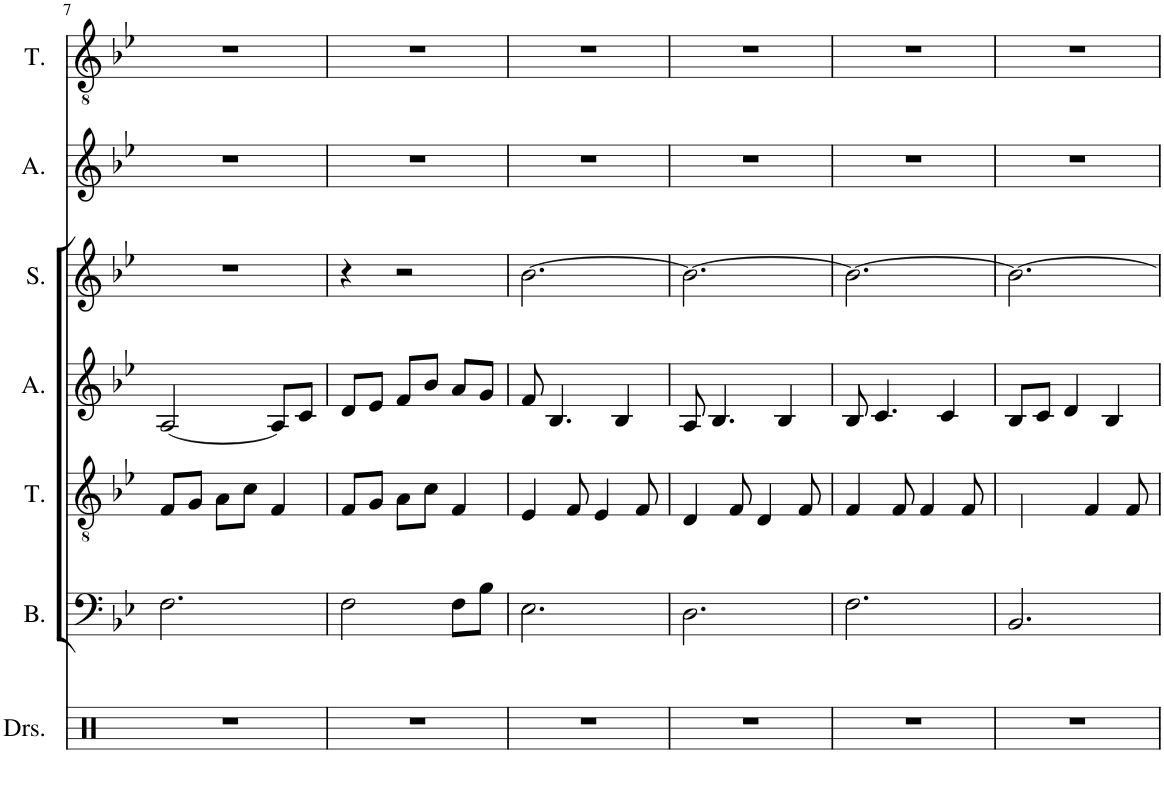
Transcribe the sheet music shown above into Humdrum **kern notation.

**kern	**kern	**kern	**kern	**kern	**kern	**kern
*part7	*part6	*part5	*part4	*part3	*part2	*part1
*staff7	*staff6	*staff5	*staff4	*staff3	*staff2	*staff1
*I"Drumset	*I"Bass	*I"Tenor	*I"Alto	*I"Soprano	*I"Alto	*I"Tenor
*I'Drs.	*I'B.	*I'T.	*I'A.	*I'S.	*I'A.	*I'T.
!!LO:PB:g=z
*clefX	*clefF4	*clefGv2	*clefG2	*clefG2	*clefG2	*clefGv2
*k[]	*k[b-e-]	*k[b-e-]	*k[b-e-]	*k[b-e-]	*k[b-e-]	*k[b-e-]
*M3/4	*M3/4	*M3/4	*M3/4	*M3/4	*M3/4	*M3/4
=7	=7	=7	=7	=7	=7	=7
2.r	2.F\	8F/L	[2A/	2.r	2.r	2.r
.	.	8G/J	.	.	.	.
.	.	8A\L	.	.	.	.
.	.	8c\J	.	.	.	.
.	.	4F/	8A/L]	.	.	.
.	.	.	8c/J	.	.	.
=8	=8	=8	=8	=8	=8	=8
2.r	2F\	8F/L	8d/L	4r	2.r	2.r
.	.	8G/J	8e-/J	.	.	.
.	.	8A\L	8f/L	2r	.	.
.	.	8c\J	8b-/J	.	.	.
.	8F\L	4F/	8a/L	.	.	.
.	8B-\J	.	8g/J	.	.	.
=9	=9	=9	=9	=9	=9	=9
2.r	2.E-\	4E-/	8f/	[2.b-\	2.r	2.r
.	.	.	4.B-/	.	.	.
.	.	8F/	.	.	.	.
.	.	4E-/	.	.	.	.
.	.	.	4B-/	.	.	.
.	.	8F/	.	.	.	.
=10	=10	=10	=10	=10	=10	=10
2.r	2.D\	4D/	8A/	2.b-\_	2.r	2.r
.	.	.	4.B-/	.	.	.
.	.	8F/	.	.	.	.
.	.	4D/	.	.	.	.
.	.	.	4B-/	.	.	.
.	.	8F/	.	.	.	.
=11	=11	=11	=11	=11	=11	=11
2.r	2.F\	4F/	8B-/	2.b-\_	2.r	2.r
.	.	.	4.c/	.	.	.
.	.	8F/	.	.	.	.
.	.	4F/	.	.	.	.
.	.	.	4c/	.	.	.
.	.	8F/	.	.	.	.
=12	=12	=12	=12	=12	=12	=12
2.r	2.BB-/	4.BB-/	8B-/L	2.b-\_	2.r	2.r
.	.	.	8c/J	.	.	.
.	.	.	4d/	.	.	.
.	.	4F/	.	.	.	.
.	.	.	4B-/	.	.	.
.	.	8F/	.	.	.	.
=	=	=	=	=	=	=
*-	*-	*-	*-	*-	*-	*-
